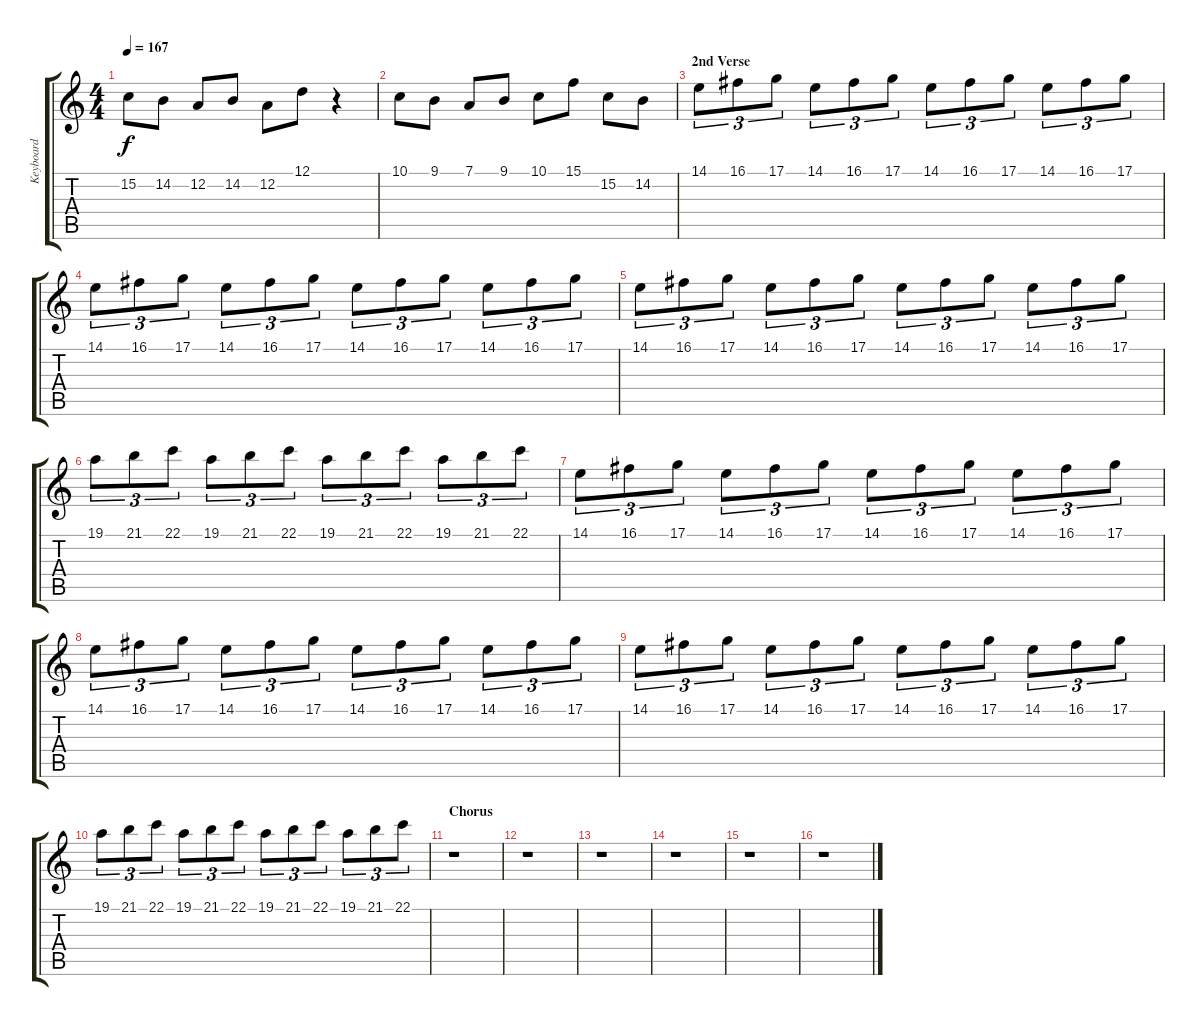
\track ("Keyboard" "Keyboard") {instrument pizzicatostrings}
\staff {score tabs}
\tuning (D4 A3 F3 C3 G2 D2) {hide}
\ts (4 4)
\tempo 167
\clef g2
\ks c
15.2.8{dy f} 14.2.8 12.2.8 14.2.8 12.2.8 12.1.8 r.4 |
10.1.8 9.1.8 7.1.8 9.1.8 10.1.8 15.1.8 15.2.8 14.2.8 |
\section ("" "2nd Verse")
14.1.8{tu (3 2) volume 12 instrument musicbox} 16.1.8{tu (3 2)} 17.1.8{tu (3 2)} 14.1.8{tu (3 2)} 16.1.8{tu (3 2)} 17.1.8{tu (3 2)} 14.1.8{tu (3 2)} 16.1.8{tu (3 2)} 17.1.8{tu (3 2)} 14.1.8{tu (3 2)} 16.1.8{tu (3 2)} 17.1.8{tu (3 2)} |
14.1.8{tu (3 2)} 16.1.8{tu (3 2)} 17.1.8{tu (3 2)} 14.1.8{tu (3 2)} 16.1.8{tu (3 2)} 17.1.8{tu (3 2)} 14.1.8{tu (3 2)} 16.1.8{tu (3 2)} 17.1.8{tu (3 2)} 14.1.8{tu (3 2)} 16.1.8{tu (3 2)} 17.1.8{tu (3 2)} |
14.1.8{tu (3 2)} 16.1.8{tu (3 2)} 17.1.8{tu (3 2)} 14.1.8{tu (3 2)} 16.1.8{tu (3 2)} 17.1.8{tu (3 2)} 14.1.8{tu (3 2)} 16.1.8{tu (3 2)} 17.1.8{tu (3 2)} 14.1.8{tu (3 2)} 16.1.8{tu (3 2)} 17.1.8{tu (3 2)} |
19.1.8{tu (3 2)} 21.1.8{tu (3 2)} 22.1.8{tu (3 2)} 19.1.8{tu (3 2)} 21.1.8{tu (3 2)} 22.1.8{tu (3 2)} 19.1.8{tu (3 2)} 21.1.8{tu (3 2)} 22.1.8{tu (3 2)} 19.1.8{tu (3 2)} 21.1.8{tu (3 2)} 22.1.8{tu (3 2)} |
14.1.8{tu (3 2) volume 12 instrument musicbox} 16.1.8{tu (3 2)} 17.1.8{tu (3 2)} 14.1.8{tu (3 2)} 16.1.8{tu (3 2)} 17.1.8{tu (3 2)} 14.1.8{tu (3 2)} 16.1.8{tu (3 2)} 17.1.8{tu (3 2)} 14.1.8{tu (3 2)} 16.1.8{tu (3 2)} 17.1.8{tu (3 2)} |
14.1.8{tu (3 2)} 16.1.8{tu (3 2)} 17.1.8{tu (3 2)} 14.1.8{tu (3 2)} 16.1.8{tu (3 2)} 17.1.8{tu (3 2)} 14.1.8{tu (3 2)} 16.1.8{tu (3 2)} 17.1.8{tu (3 2)} 14.1.8{tu (3 2)} 16.1.8{tu (3 2)} 17.1.8{tu (3 2)} |
14.1.8{tu (3 2)} 16.1.8{tu (3 2)} 17.1.8{tu (3 2)} 14.1.8{tu (3 2)} 16.1.8{tu (3 2)} 17.1.8{tu (3 2)} 14.1.8{tu (3 2)} 16.1.8{tu (3 2)} 17.1.8{tu (3 2)} 14.1.8{tu (3 2)} 16.1.8{tu (3 2)} 17.1.8{tu (3 2)} |
19.1.8{tu (3 2)} 21.1.8{tu (3 2)} 22.1.8{tu (3 2)} 19.1.8{tu (3 2)} 21.1.8{tu (3 2)} 22.1.8{tu (3 2)} 19.1.8{tu (3 2)} 21.1.8{tu (3 2)} 22.1.8{tu (3 2)} 19.1.8{tu (3 2)} 21.1.8{tu (3 2)} 22.1.8{tu (3 2)} |
\section ("" "Chorus")
r.1 |
r.1 |
r.1 |
r.1 |
r.1 |
r.1
